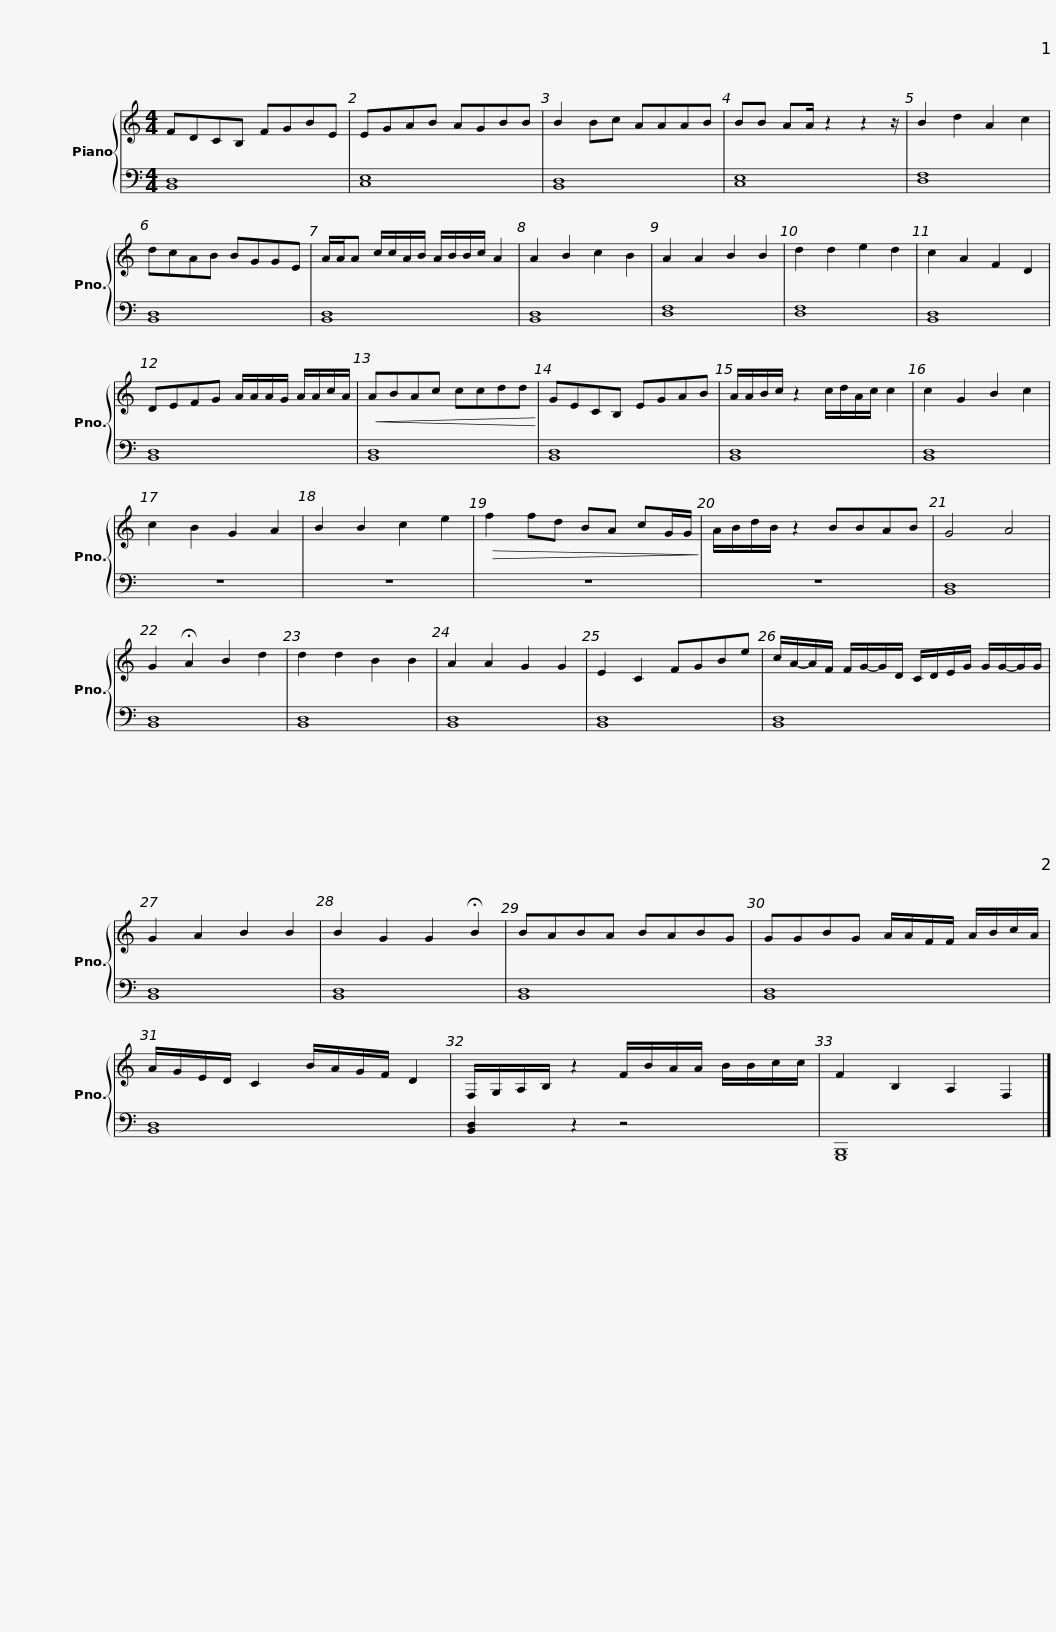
X:1
%%score { 1 | 2 }
L:1/8
M:4/4
I:linebreak $
K:C
V:1 treble
V:2 bass
V:1
 FDCB, FGBE | EGAB AGBB | B2 Bc AAAB | BB AA/ z2 z2 z/ |$ B2 d2 A2 c2 | %5
 dcAB BGGE | A/A/A c/c/A/B/ A/B/B/c/ A2 | A2 B2 c2 B2 |$ A2 A2 B2 B2 | d2 d2 e2 d2 | %10
 c2 A2 F2 D2 | DEFG A/A/A/G/ A/A/c/A/ |$!<(! ABAc ccdd!<)! | GECB, EGAB | A/A/B/c/ z2 c/d/A/c/ c2 | %15
 c2 G2 B2 c2 |$ c2 B2 G2 A2 | B2 B2 c2 e2 |!>(! f2 fd BA cG/G/!>)! | A/B/d/B/ z2 BBAB |$ %20
 G4 A4 | G2 !fermata!A2 B2 d2 | d2 d2 B2 B2 | A2 A2 G2 G2 |$ E2 C2 FGBe | %25
 c/A/-A/F/ F/G/-G/D/ C/D/E/G/ G/G/-G/G/ | G2 A2 B2 B2 | B2 G2 G2 !fermata!B2 |$ BABA BABG | GGBG A/A/F/F/ A/B/c/A/ | %30
 A/G/E/D/ C2 B/A/G/F/ D2 | F,/G,/A,/B,/ z2 F/B/A/A/ B/B/c/c/ |$ F2 B,2 A,2 F,2 |] %33
V:2
 [B,,D,]8 | [C,E,]8 | [B,,D,]8 | [C,E,]8 |$ [D,F,]8 | %5
 [B,,D,]8 | [B,,D,]8 | [B,,D,]8 |$ [D,F,]8 | [D,F,]8 | %10
 [B,,D,]8 | [B,,D,]8 |$ [B,,D,]8 | [B,,D,]8 | [B,,D,]8 | %15
 [B,,D,]8 |$ z8 | z8 | z8 | z8 |$ %20
 [B,,D,]8 | [B,,D,]8 | [B,,D,]8 | [B,,D,]8 |$ [B,,D,]8 | %25
 [B,,D,]8 | [B,,D,]8 | [B,,D,]8 |$ [B,,D,]8 | [B,,D,]8 | %30
 [B,,D,]8 | [B,,D,]2 z2 z4 |$ [G,,,B,,,]8 |] %33
